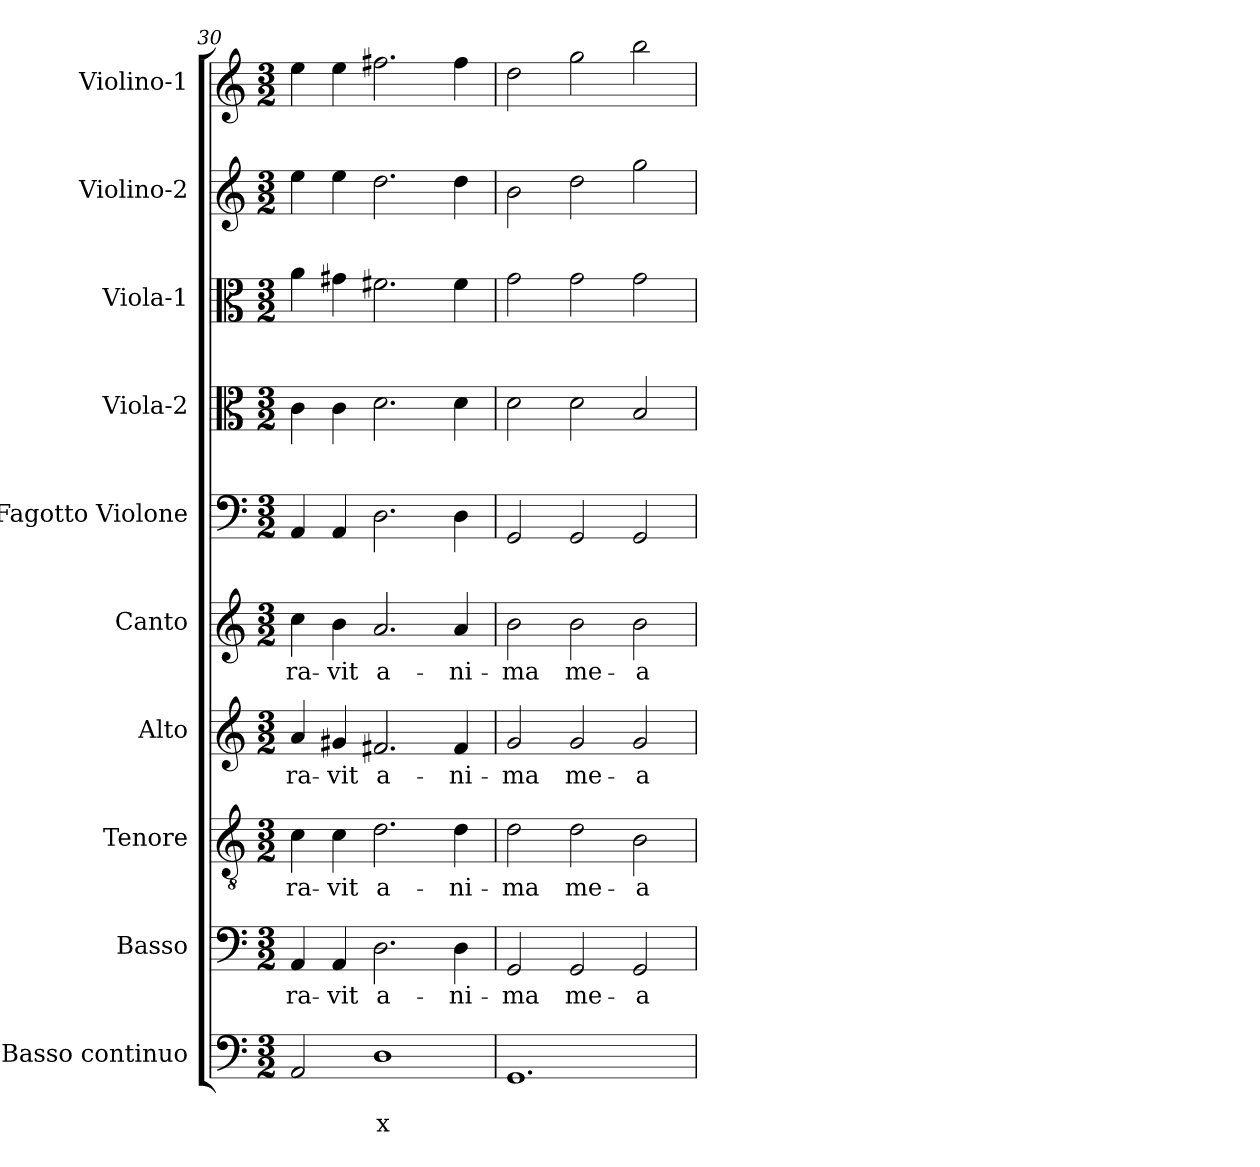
**kern	**text	**text	**kern	**text	**kern	**text	**kern	**text	**kern	**text	**kern	**kern	**kern	**kern	**kern
*part10	*part10	*part10	*part9	*part9	*part8	*part8	*part7	*part7	*part6	*part6	*part5	*part4	*part3	*part2	*part1
*staff10	*staff10	*staff10	*staff9	*staff9	*staff8	*staff8	*staff7	*staff7	*staff6	*staff6	*staff5	*staff4	*staff3	*staff2	*staff1
*I"Basso continuo	*	*	*I"Basso	*	*I"Tenore	*	*I"Alto	*	*I"Canto	*	*I"Fagotto Violone	*I"Viola-2	*I"Viola-1	*I"Violino-2	*I"Violino-1
*clefF4	*	*	*clefF4	*	*clefGv2	*	*clefG2	*	*clefG2	*	*clefF4	*clefC3	*clefC3	*clefG2	*clefG2
*k[]	*	*	*k[]	*	*k[]	*	*k[]	*	*k[]	*	*k[]	*k[]	*k[]	*k[]	*k[]
*C:	*	*	*C:	*	*C:	*	*C:	*	*C:	*	*C:	*C:	*C:	*C:	*C:
*M3/2	*	*	*M3/2	*	*M3/2	*	*M3/2	*	*M3/2	*	*M3/2	*M3/2	*M3/2	*M3/2	*M3/2
=30	=30	=30	=30	=30	=30	=30	=30	=30	=30	=30	=30	=30	=30	=30	=30
!	!	!	!	!LO:LY:b	!	!	!	!	!	!	!	!	!	!	!
!	!	!	!	!	!	!LO:LY:b	!	!	!	!	!	!	!	!	!
!	!	!	!	!	!	!	!	!LO:LY:b	!	!	!	!	!	!	!
!	!	!	!	!	!	!	!	!	!	!LO:LY:b	!	!	!	!	!
2AA/	.	.	4AA/	-ra-	4c\	-ra-	4a/	-ra-	4cc\	-ra-	4AA/	4c\	4a\	4ee\	4ee\
!	!	!	!	!LO:LY:b	!	!	!	!	!	!	!	!	!	!	!
!	!	!	!	!	!	!LO:LY:b	!	!	!	!	!	!	!	!	!
!	!	!	!	!	!	!	!	!LO:LY:b	!	!	!	!	!	!	!
!	!	!	!	!	!	!	!	!	!	!LO:LY:b	!	!	!	!	!
.	.	.	4AA/	-vit	4c\	-vit	4g#X/	-vit	4b\	-vit	4AA/	4c\	4g#X\	4ee\	4ee\
!	!	!LO:LY:b	!	!	!	!	!	!	!	!	!	!	!	!	!
!	!	!	!	!LO:LY:b	!	!	!	!	!	!	!	!	!	!	!
!	!	!	!	!	!	!LO:LY:b	!	!	!	!	!	!	!	!	!
!	!	!	!	!	!	!	!	!LO:LY:b	!	!	!	!	!	!	!
!	!	!	!	!	!	!	!	!	!	!LO:LY:b	!	!	!	!	!
1D	.	x	2.D\	a-	2.d\	a-	2.f#X/	a-	2.a/	a-	2.D\	2.d\	2.f#X\	2.dd\	2.ff#X\
!	!	!	!	!LO:LY:b	!	!	!	!	!	!	!	!	!	!	!
!	!	!	!	!	!	!LO:LY:b	!	!	!	!	!	!	!	!	!
!	!	!	!	!	!	!	!	!LO:LY:b	!	!	!	!	!	!	!
!	!	!	!	!	!	!	!	!	!	!LO:LY:b	!	!	!	!	!
.	.	.	4D\	-ni-	4d\	-ni-	4f#/	-ni-	4a/	-ni-	4D\	4d\	4f#\	4dd\	4ff#\
=31	=31	=31	=31	=31	=31	=31	=31	=31	=31	=31	=31	=31	=31	=31	=31
!	!	!	!	!LO:LY:b	!	!	!	!	!	!	!	!	!	!	!
!	!	!	!	!	!	!LO:LY:b	!	!	!	!	!	!	!	!	!
!	!	!	!	!	!	!	!	!LO:LY:b	!	!	!	!	!	!	!
!	!	!	!	!	!	!	!	!	!	!LO:LY:b	!	!	!	!	!
1.GG	.	.	2GG/	-ma	2d\	-ma	2g/	-ma	2b\	-ma	2GG/	2d\	2g\	2b\	2dd\
!	!	!	!	!LO:LY:b	!	!	!	!	!	!	!	!	!	!	!
!	!	!	!	!	!	!LO:LY:b	!	!	!	!	!	!	!	!	!
!	!	!	!	!	!	!	!	!LO:LY:b	!	!	!	!	!	!	!
!	!	!	!	!	!	!	!	!	!	!LO:LY:b	!	!	!	!	!
.	.	.	2GG/	me-	2d\	me-	2g/	me-	2b\	me-	2GG/	2d\	2g\	2dd\	2gg\
!	!	!	!	!LO:LY:b	!	!	!	!	!	!	!	!	!	!	!
!	!	!	!	!	!	!LO:LY:b	!	!	!	!	!	!	!	!	!
!	!	!	!	!	!	!	!	!LO:LY:b	!	!	!	!	!	!	!
!	!	!	!	!	!	!	!	!	!	!LO:LY:b	!	!	!	!	!
.	.	.	2GG/	-a	2B\	-a	2g/	-a	2b\	-a	2GG/	2B/	2g\	2gg\	2bb\
=	=	=	=	=	=	=	=	=	=	=	=	=	=	=	=
*-	*-	*-	*-	*-	*-	*-	*-	*-	*-	*-	*-	*-	*-	*-	*-
